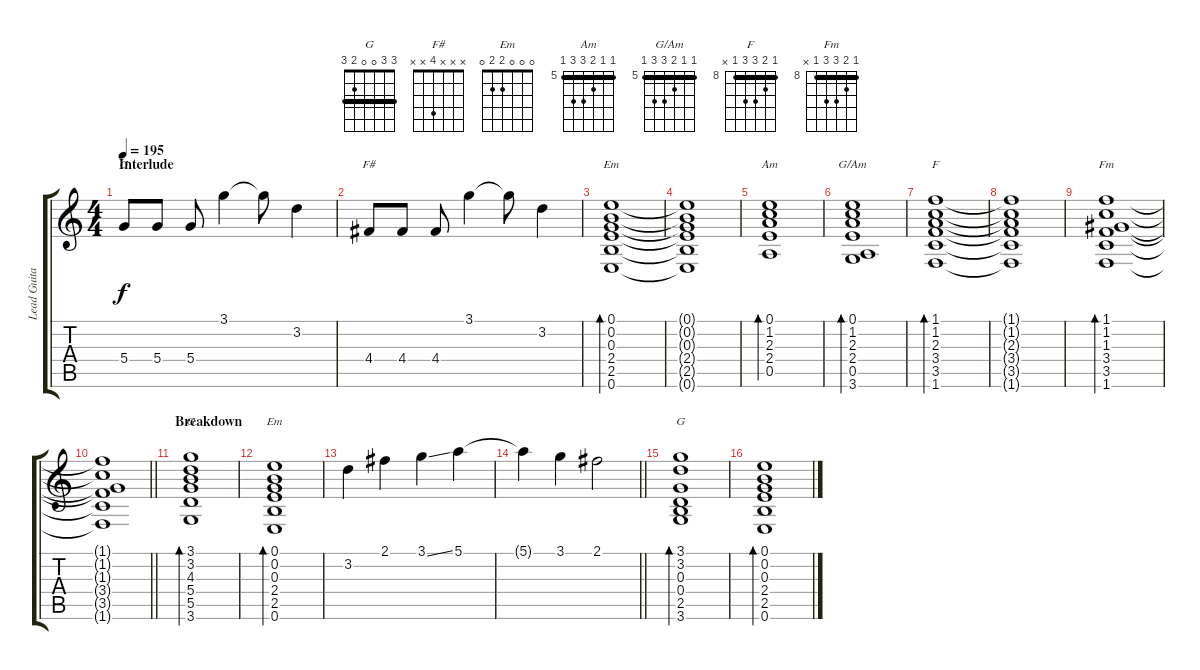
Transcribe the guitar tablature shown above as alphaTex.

\track ("Lead Guitar" "Lead Guita") {instrument electricguitarmuted}
\staff {score tabs}
\tuning (E4 B3 G3 D3 A2 E2) {hide}
\chord ("G" x x x 5 x x)
\chord ("F#" x x x 4 x x)
\chord ("Em" 0 0 0 2 2 x)
\chord ("Am" 5 5 6 7 7 5) {firstfret 5 barre 5}
\chord ("G/Am" 5 5 6 7 7 5) {firstfret 5 barre 5}
\chord ("F" 8 9 10 10 8 x) {firstfret 8 barre 8}
\chord ("Fm" 8 9 10 10 8 x) {firstfret 8 barre 8}
\chord ("G" 3 3 4 5 5 3) {barre 3}
\chord ("Em" 0 0 0 2 2 0)
\chord ("G" 3 3 0 0 2 3) {barre 3}
\ts (4 4)
\section ("" "Interlude")
\tempo 195
\clef g2
\ks c
5.4.8{ch "G" dy f} 5.4.8 5.4.8 3.1.4 3.1{t}.8 3.2.4 |
4.4.8{ch "F#"} 4.4.8 4.4.8 3.1.4 3.1{t}.8 3.2.4 |
(0.1 0.2 0.3 2.4 2.5 0.6).1{bd 60 ch "Em"} |
(0.1{t} 0.2{t} 0.3{t} 2.4{t} 2.5{t} 0.6{t}).1 |
(0.1 1.2 2.3 2.4 0.5).1{bd 60 ch "Am"} |
(0.1 1.2 2.3 2.4 0.5 3.6).1{bd 60 ch "G/Am"} |
(1.1 1.2 2.3 3.4 3.5 1.6).1{bd 60 ch "F"} |
(1.1{t} 1.2{t} 2.3{t} 3.4{t} 3.5{t} 1.6{t}).1 |
(1.1 1.2 1.3 3.4 3.5 1.6).1{bd 60 ch "Fm"} |
\barLineRight lightlight
(1.1{t} 1.2{t} 1.3{t} 3.4{t} 3.5{t} 1.6{t}).1 |
\section ("" "Breakdown")
(3.1 3.2 4.3 5.4 5.5 3.6).1{bd 60 ch "G"} |
(0.1 0.2 0.3 2.4 2.5 0.6).1{bd 60 ch "Em"} |
3.2.4 2.1.4 3.1{ss}.4 5.1.4 |
\barLineRight lightlight
5.1{t}.4 3.1.4 2.1.2 |
(3.1 3.2 0.3 0.4 2.5 3.6).1{bd 60 ch "G"} |
(0.1 0.2 0.3 2.4 2.5 0.6).1{bd 60}
